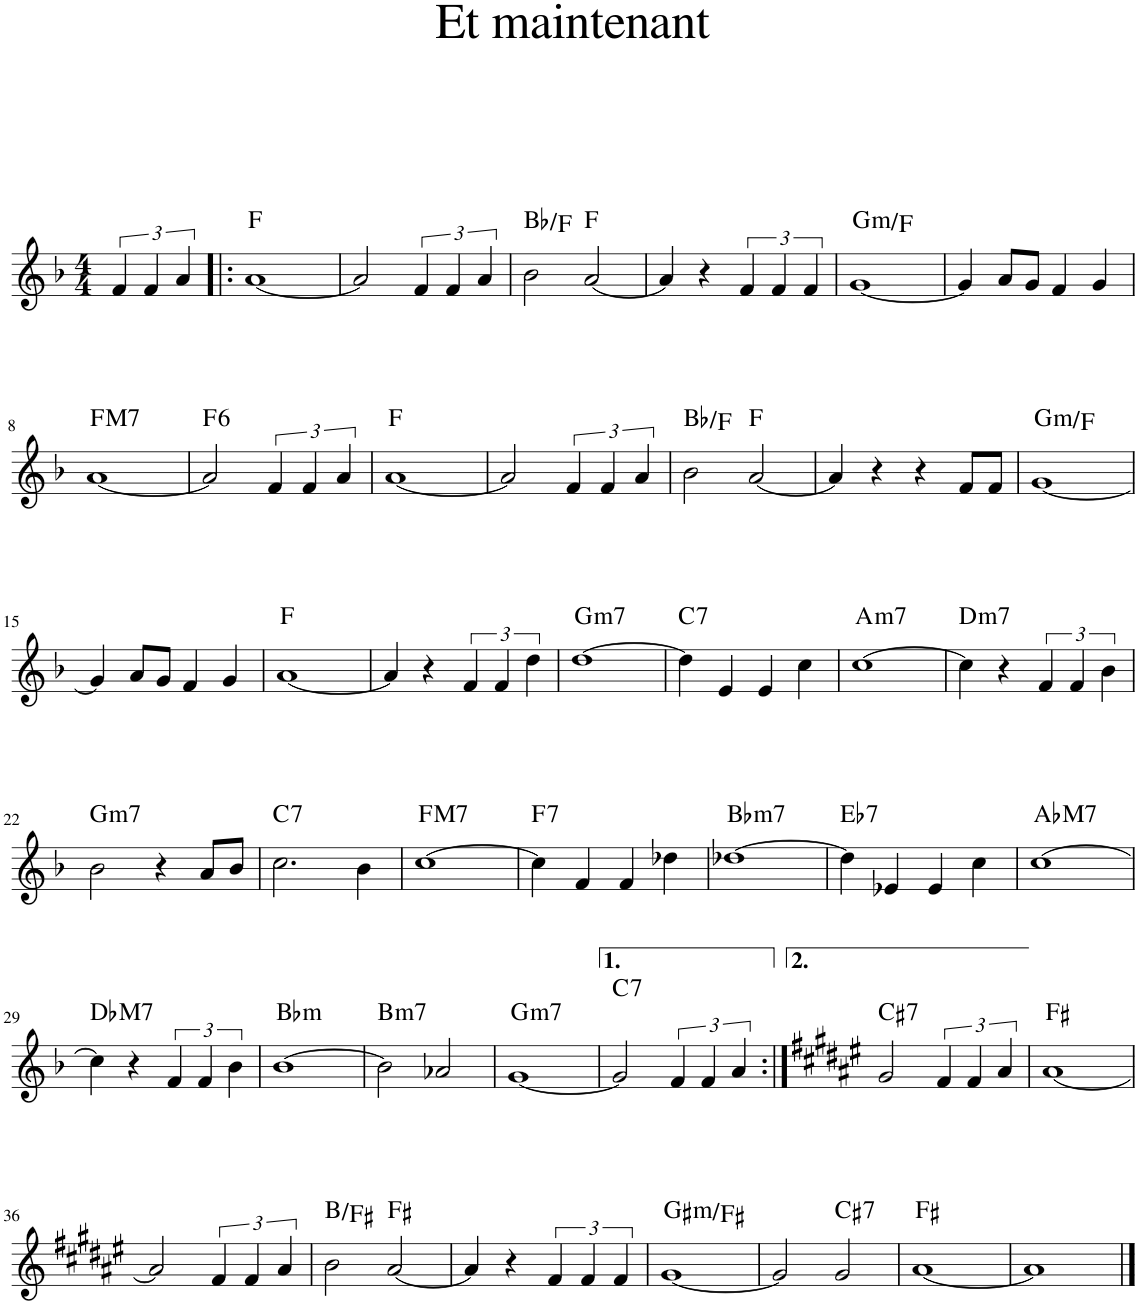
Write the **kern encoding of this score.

**kern	**harte
*part1	*part1
*staff1	*
*I"Piano	*
*I'Pno.	*
*clefG2	*
*k[b-]	*
*M4/4	*
=1	=1
6f/	.
6f/	.
6a/	.
=2!|:	=2!|:
[1a	F:maj
=3	=3
2a/]	.
6f/	.
6f/	.
6a/	.
=4	=4
2b-\	Bb:maj/5
[2a/	F:maj
=5	=5
4a/]	.
4r	.
6f/	.
6f/	.
6f/	.
=6	=6
!	!LO:H:kt=m
[1g	G:min/b7
=7	=7
4g/]	.
8a/L	.
8g/J	.
4f/	.
4g/	.
!!LO:LB:g=z
=8	=8
!	!LO:H:kt=M7
[1a	F:maj7
=9	=9
!	!LO:H:kt=6
2a/]	F:maj6
6f/	.
6f/	.
6a/	.
=10	=10
[1a	F:maj
=11	=11
2a/]	.
6f/	.
6f/	.
6a/	.
=12	=12
2b-\	Bb:maj/5
[2a/	F:maj
=13	=13
4a/]	.
4r	.
4r	.
8f/L	.
8f/J	.
=14	=14
!	!LO:H:kt=m
[1g	G:min/b7
!!LO:LB:g=z
=15	=15
4g/]	.
8a/L	.
8g/J	.
4f/	.
4g/	.
=16	=16
[1a	F:maj
=17	=17
4a/]	.
4r	.
6f/	.
6f/	.
6dd\	.
=18	=18
!	!LO:H:kt=m7
[1dd	G:min7
=19	=19
!	!LO:H:kt=7
4dd\]	C:7
4e/	.
4e/	.
4cc\	.
=20	=20
!	!LO:H:kt=m7
[1cc	A:min7
=21	=21
!	!LO:H:kt=m7
4cc\]	D:min7
4r	.
6f/	.
6f/	.
6b-\	.
!!LO:LB:g=z
=22	=22
!	!LO:H:kt=m7
2b-\	G:min7
4r	.
8a/L	.
8b-/J	.
=23	=23
!	!LO:H:kt=7
2.cc\	C:7
4b-\	.
=24	=24
!	!LO:H:kt=M7
[1cc	F:maj7
=25	=25
!	!LO:H:kt=7
4cc\]	F:7
4f/	.
4f/	.
4dd-X\	.
=26	=26
!	!LO:H:kt=m7
[1dd-X	Bb:min7
=27	=27
!	!LO:H:kt=7
4dd-\]	Eb:7
4e-X/	.
4e-/	.
4cc\	.
=28	=28
!	!LO:H:kt=M7
[1cc	Ab:maj7
!!LO:LB:g=z
=29	=29
!	!LO:H:kt=M7
4cc\]	Db:maj7
4r	.
6f/	.
6f/	.
6b-\	.
=30	=30
!	!LO:H:kt=m
[1b-	Bb:min
=31	=31
!	!LO:H:kt=m7
2b-\]	B:min7
2a-X/	.
=32	=32
!	!LO:H:kt=m7
[1g	G:min7
=33	=33
!	!LO:H:kt=7
2g/]	C:7
6f/	.
6f/	.
6a/	.
=34:|!	=34:|!
*k[f#c#g#d#a#e#]	*
!	!LO:H:kt=7
2g#/	C#:7
6f#/	.
6f#/	.
6a#/	.
=35	=35
[1a#	F#:maj
!!LO:LB:g=z
=36	=36
2a#/]	.
6f#/	.
6f#/	.
6a#/	.
=37	=37
2b\	B:maj/5
[2a#/	F#:maj
=38	=38
4a#/]	.
4r	.
6f#/	.
6f#/	.
6f#/	.
=39	=39
!	!LO:H:kt=m
[1g#	G#:min/b7
=40	=40
2g#/]	.
!	!LO:H:kt=7
2g#/	C#:7
=41	=41
[1a#	F#:maj
=42	=42
1a#]	.
==	==
*-	*-
